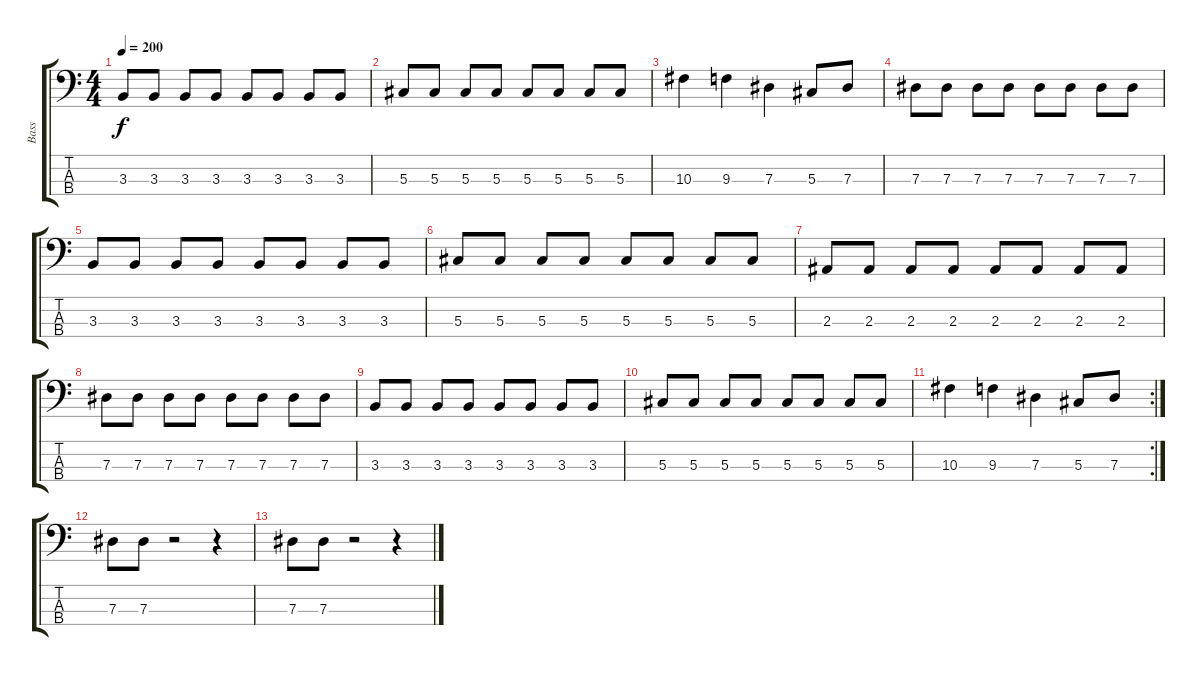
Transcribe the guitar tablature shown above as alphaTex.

\track ("Bass" "Bass") {instrument electricbassfinger}
\staff {score tabs}
\tuning (Gb2 Db2 Ab1 Eb1) {hide}
\ts (4 4)
\tempo 200
\clef f4
\ks c
3.3.8{dy f} 3.3.8 3.3.8 3.3.8 3.3.8 3.3.8 3.3.8 3.3.8 |
5.3.8 5.3.8 5.3.8 5.3.8 5.3.8 5.3.8 5.3.8 5.3.8 |
10.3.4 9.3.4 7.3.4 5.3.8 7.3.8 |
7.3.8 7.3.8 7.3.8 7.3.8 7.3.8 7.3.8 7.3.8 7.3.8 |
3.3.8 3.3.8 3.3.8 3.3.8 3.3.8 3.3.8 3.3.8 3.3.8 |
5.3.8 5.3.8 5.3.8 5.3.8 5.3.8 5.3.8 5.3.8 5.3.8 |
2.3.8 2.3.8 2.3.8 2.3.8 2.3.8 2.3.8 2.3.8 2.3.8 |
7.3.8 7.3.8 7.3.8 7.3.8 7.3.8 7.3.8 7.3.8 7.3.8 |
3.3.8 3.3.8 3.3.8 3.3.8 3.3.8 3.3.8 3.3.8 3.3.8 |
5.3.8 5.3.8 5.3.8 5.3.8 5.3.8 5.3.8 5.3.8 5.3.8 |
\rc 2
10.3.4 9.3.4 7.3.4 5.3.8 7.3.8 |
7.3.8 7.3.8 r.2 r.4 |
7.3.8 7.3.8 r.2 r.4
